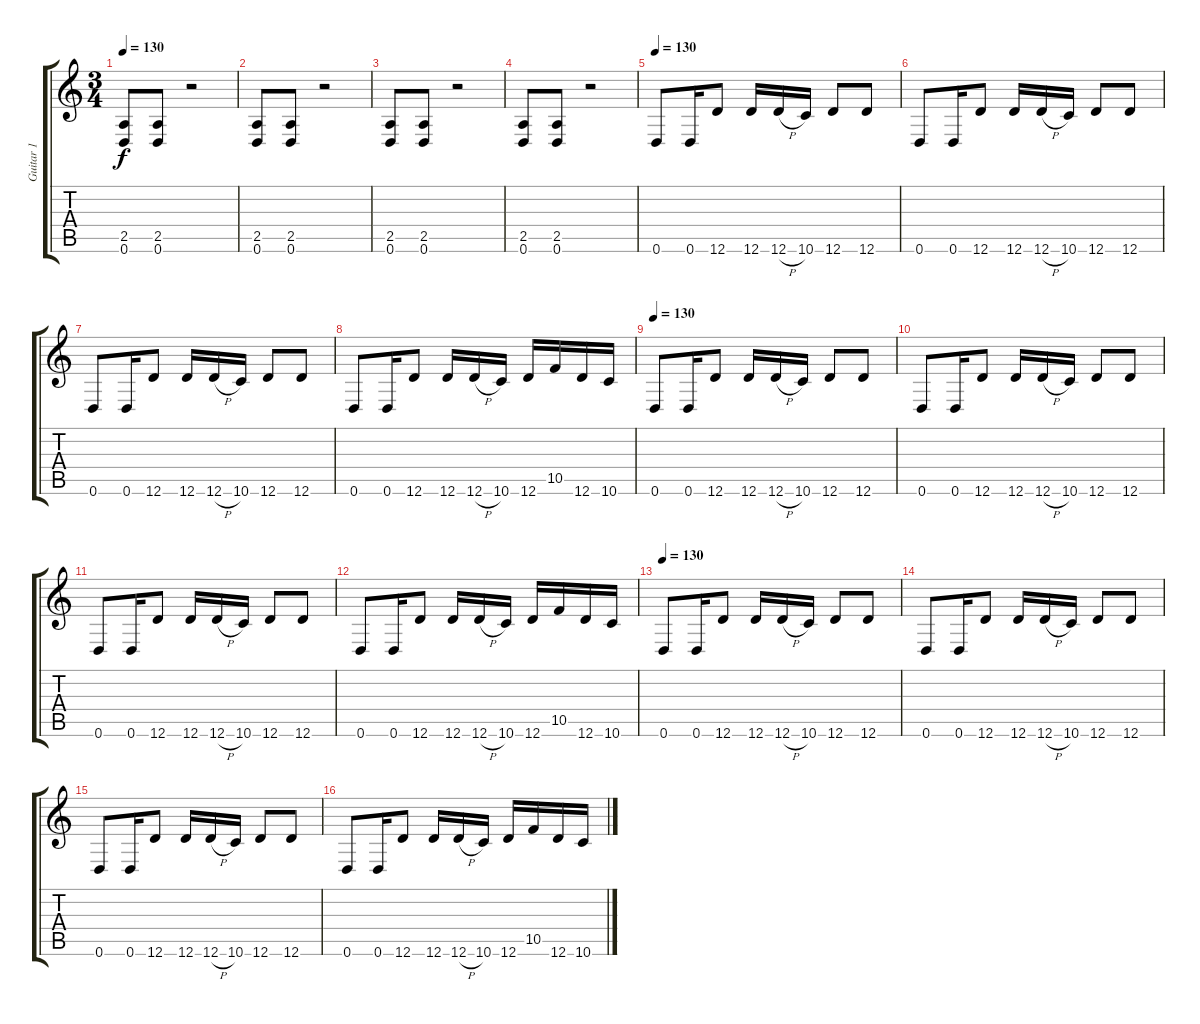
\track ("Guitar 1" "Guitar 1") {instrument overdrivenguitar}
\staff {score tabs}
\tuning (D4 A3 F3 C3 G2 D2) {hide}
\ts (3 4)
\tempo 130
\clef g2
\ks c
(2.5 0.6).8{dy f} (2.5 0.6).8 r.2 |
(2.5 0.6).8 (2.5 0.6).8 r.2 |
(2.5 0.6).8 (2.5 0.6).8 r.2 |
(2.5 0.6).8 (2.5 0.6).8 r.2 |
\tempo 130
0.6.8 0.6.16 12.6.8 12.6.16 12.6{h}.16 10.6.16 12.6.8 12.6.8 |
0.6.8 0.6.16 12.6.8 12.6.16 12.6{h}.16 10.6.16 12.6.8 12.6.8 |
0.6.8 0.6.16 12.6.8 12.6.16 12.6{h}.16 10.6.16 12.6.8 12.6.8 |
0.6.8 0.6.16 12.6.8 12.6.16 12.6{h}.16 10.6.16 12.6.16 10.5.16 12.6.16 10.6.16 |
\tempo 130
0.6.8 0.6.16 12.6.8 12.6.16 12.6{h}.16 10.6.16 12.6.8 12.6.8 |
0.6.8 0.6.16 12.6.8 12.6.16 12.6{h}.16 10.6.16 12.6.8 12.6.8 |
0.6.8 0.6.16 12.6.8 12.6.16 12.6{h}.16 10.6.16 12.6.8 12.6.8 |
0.6.8 0.6.16 12.6.8 12.6.16 12.6{h}.16 10.6.16 12.6.16 10.5.16 12.6.16 10.6.16 |
\tempo 130
0.6.8 0.6.16 12.6.8 12.6.16 12.6{h}.16 10.6.16 12.6.8 12.6.8 |
0.6.8 0.6.16 12.6.8 12.6.16 12.6{h}.16 10.6.16 12.6.8 12.6.8 |
0.6.8 0.6.16 12.6.8 12.6.16 12.6{h}.16 10.6.16 12.6.8 12.6.8 |
0.6.8 0.6.16 12.6.8 12.6.16 12.6{h}.16 10.6.16 12.6.16 10.5.16 12.6.16 10.6.16
